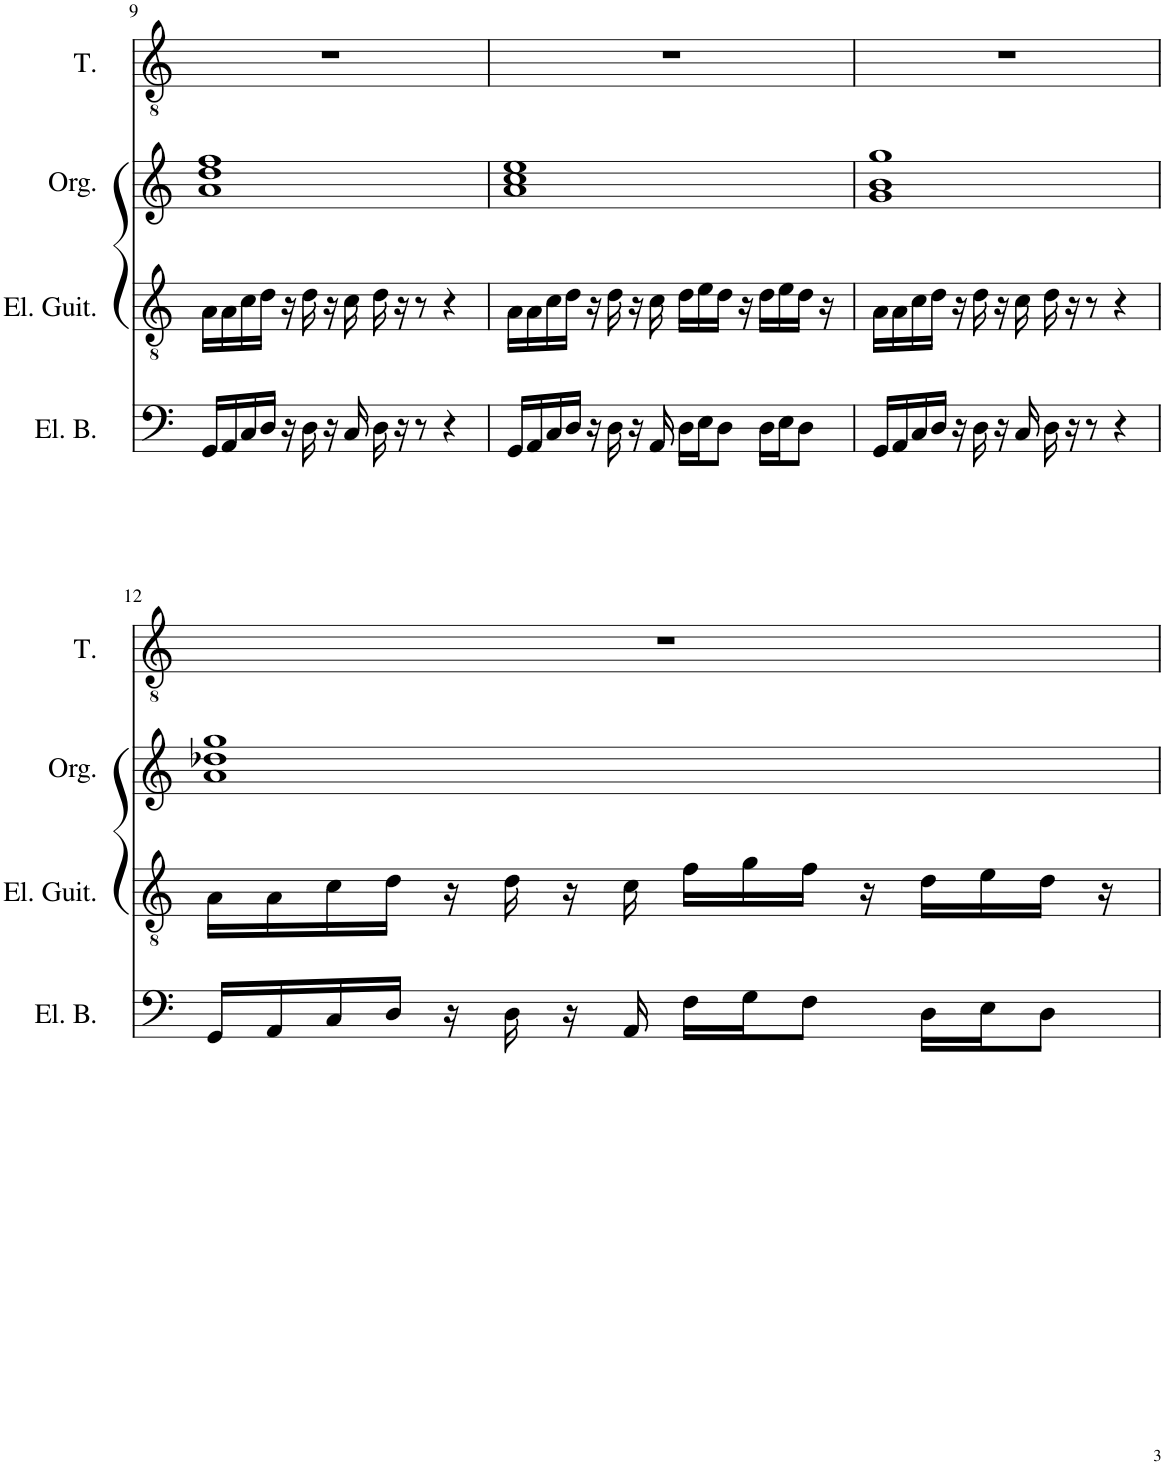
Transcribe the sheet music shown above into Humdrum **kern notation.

**kern	**kern	**kern	**kern
*part4	*part3	*part2	*part1
*staff4	*staff3	*staff2	*staff1
*I"Electric Bass	*I"Electric Guitar	*I"Organ	*I"Tenor
*I'El. B.	*I'El. Guit.	*I'Org.	*I'T.
!!LO:PB:g=z
*clefF4	*clefGv2	*clefG2	*clefGv2
*Trd7c12	*	*	*
*k[]	*k[]	*k[]	*k[]
*M4/4	*M4/4	*M4/4	*M4/4
=9	=9	=9	=9
16GG/LL	16A\LL	1a 1dd 1ff	1r
16AA/	16A\	.	.
16C/	16c\	.	.
16D/JJ	16d\JJ	.	.
16r	16r	.	.
16D\	16d\	.	.
16r	16r	.	.
16C/	16c\	.	.
16D\	16d\	.	.
16r	16r	.	.
8r	8r	.	.
4r	4r	.	.
=10	=10	=10	=10
16GG/LL	16A\LL	1a 1cc 1ee	1r
16AA/	16A\	.	.
16C/	16c\	.	.
16D/JJ	16d\JJ	.	.
16r	16r	.	.
16D\	16d\	.	.
16r	16r	.	.
16AA/	16c\	.	.
16D\LL	16d\LL	.	.
16E\J	16e\	.	.
8D\J	16d\JJ	.	.
.	16r	.	.
16D\LL	16d\LL	.	.
16E\J	16e\	.	.
8D\J	16d\JJ	.	.
.	16r	.	.
=11	=11	=11	=11
16GG/LL	16A\LL	1g 1b 1gg	1r
16AA/	16A\	.	.
16C/	16c\	.	.
16D/JJ	16d\JJ	.	.
16r	16r	.	.
16D\	16d\	.	.
16r	16r	.	.
16C/	16c\	.	.
16D\	16d\	.	.
16r	16r	.	.
8r	8r	.	.
4r	4r	.	.
!!LO:LB:g=z
=12	=12	=12	=12
16GG/LL	16A\LL	1a 1dd-X 1gg	1r
16AA/	16A\	.	.
16C/	16c\	.	.
16D/JJ	16d\JJ	.	.
16r	16r	.	.
16D\	16d\	.	.
16r	16r	.	.
16AA/	16c\	.	.
16F\LL	16f\LL	.	.
16G\J	16g\	.	.
8F\J	16f\JJ	.	.
.	16r	.	.
16D\LL	16d\LL	.	.
16E\J	16e\	.	.
8D\J	16d\JJ	.	.
.	16r	.	.
=	=	=	=
*-	*-	*-	*-
